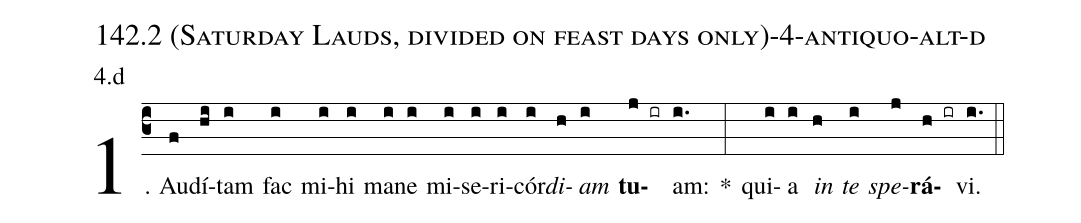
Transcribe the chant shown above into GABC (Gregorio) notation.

name: 142.2 (Saturday Lauds, divided on feast days only)-4-antiquo-alt-d;
annotation: 4.d;
%%
(c3)1. Au(f)dí(hi)tam(i) fac(i) mi(i)hi(i) ma(i)ne(i) mi(i)se(i)ri(i)cór(i)<i>di</i>(h)<i>am</i>(i) <b>tu</b>(j ir)am:(i.) *(:) qui(i)a(i) <i>in</i>(h) <i>te</i>(i) <i>spe</i>(j)<b>rá</b>(h ir)vi.(i.) (::)
